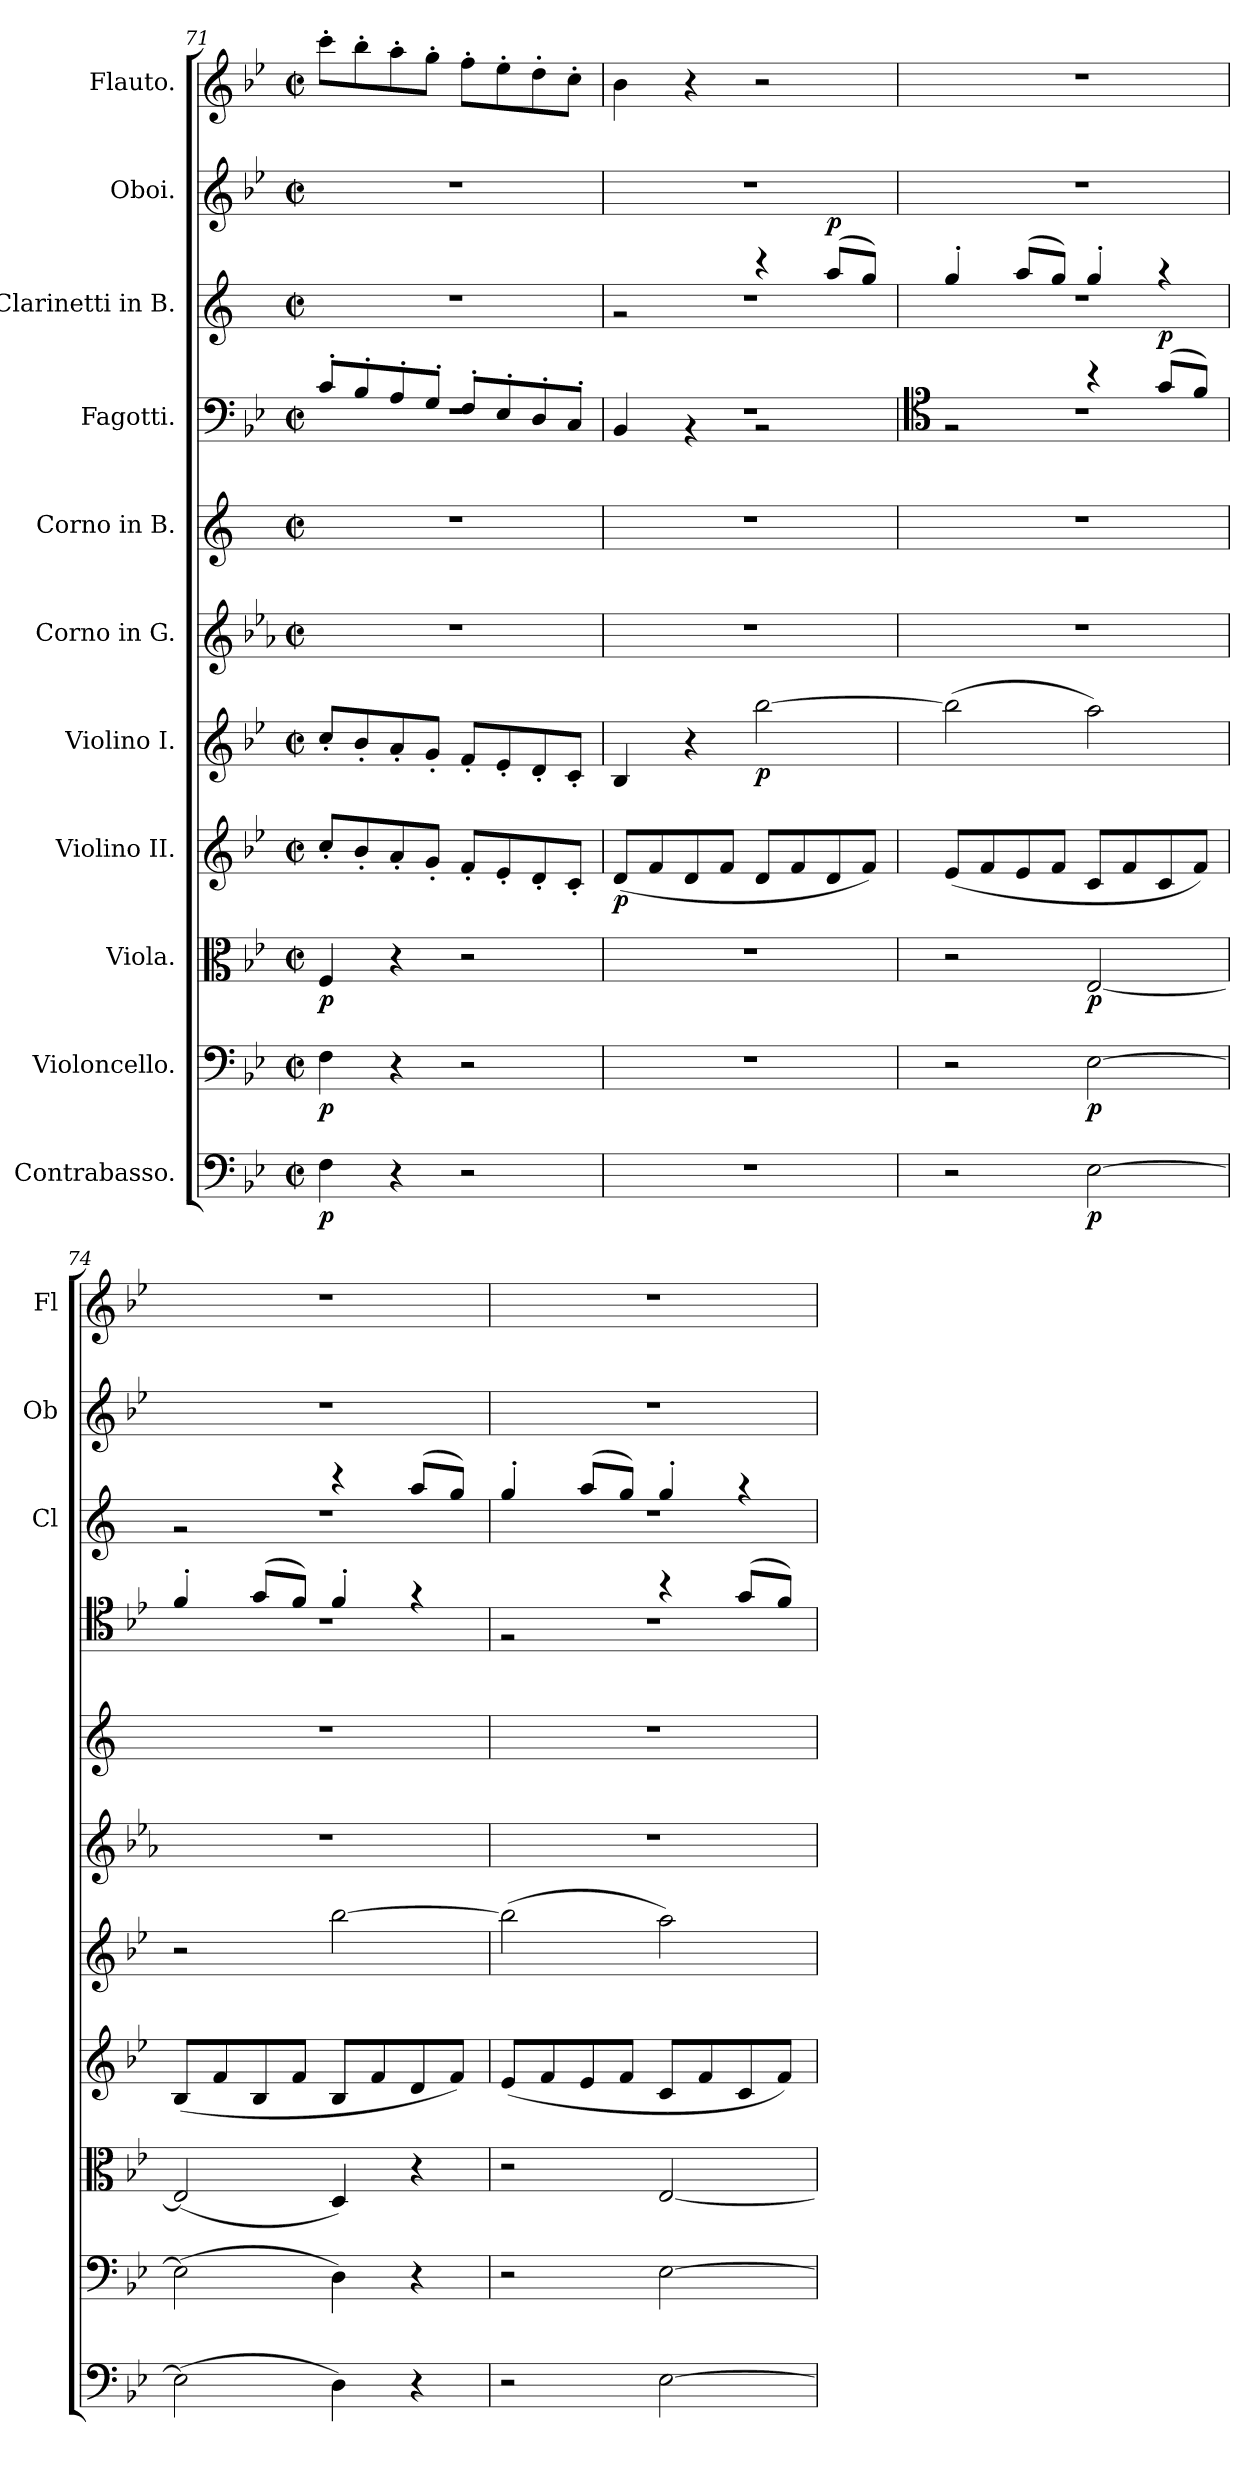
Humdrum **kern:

**kern	**dynam	**kern	**dynam	**kern	**dynam	**kern	**dynam	**kern	**dynam	**kern	**kern	**kern	**dynam	**kern	**dynam	**kern	**kern
*part11	*part11	*part10	*part10	*part9	*part9	*part8	*part8	*part7	*part7	*part6	*part5	*part4	*part4	*part3	*part3	*part2	*part1
*staff11	*staff11	*staff10	*staff10	*staff9	*staff9	*staff8	*staff8	*staff7	*staff7	*staff6	*staff5	*staff4	*staff4	*staff3	*staff3	*staff2	*staff1
*I"Contrabasso.	*	*I"Violoncello.	*	*I"Viola.	*	*I"Violino II.	*	*I"Violino I.	*	*I"Corno in G.	*I"Corno in B.	*I"Fagotti.	*	*I"Clarinetti in B.	*	*I"Oboi.	*I"Flauto.
*	*	*	*	*	*	*	*	*	*	*	*	*	*	*I'Cl	*	*I'Ob	*I'Fl
*clefF4	*	*clefF4	*	*clefC3	*	*clefG2	*	*clefG2	*	*clefG2	*clefG2	*clefF4	*	*clefG2	*	*clefG2	*clefG2
*ITrd7c12	*	*	*	*	*	*	*	*	*	*ITrd3c5	*ITrd1c2	*	*	*ITrd1c2	*	*	*
*k[b-e-]	*	*k[b-e-]	*	*k[b-e-]	*	*k[b-e-]	*	*k[b-e-]	*	*k[b-e-]	*k[b-e-]	*k[b-e-]	*	*k[b-e-]	*	*k[b-e-]	*k[b-e-]
*M2/2	*	*M2/2	*	*M2/2	*	*M2/2	*	*M2/2	*	*M2/2	*M2/2	*M2/2	*	*M2/2	*	*M2/2	*M2/2
*met(c|)	*	*met(c|)	*	*met(c|)	*	*met(c|)	*	*met(c|)	*	*met(c|)	*met(c|)	*met(c|)	*	*met(c|)	*	*met(c|)	*met(c|)
=71	=71	=71	=71	=71	=71	=71	=71	=71	=71	=71	=71	=71	=71	=71	=71	=71	=71
*	*	*	*	*	*	*	*	*	*	*	*	*^	*	*	*	*	*
!	!LO:DY:b	!	!LO:DY:b	!	!LO:DY:b	!	!	!	!	!	!	!	!	!	!	!	!	!
4FF\	p	4F\	p	4F/	p	8cc'/L	.	8cc'/L	.	1r	1r	8c'/L	1rF	.	1r	.	1r	8ccc'\L
.	.	.	.	.	.	8b-'/	.	8b-'/	.	.	.	8B-'/	.	.	.	.	.	8bb-'\
4r	.	4r	.	4r	.	8a'/	.	8a'/	.	.	.	8A'/	.	.	.	.	.	8aa'\
.	.	.	.	.	.	8g'/J	.	8g'/J	.	.	.	8G'/J	.	.	.	.	.	8gg'\J
2r	.	2r	.	2r	.	8f'/L	.	8f'/L	.	.	.	8F'/L	.	.	.	.	.	8ff'\L
.	.	.	.	.	.	8e-'/	.	8e-'/	.	.	.	8E-'/	.	.	.	.	.	8ee-'\
.	.	.	.	.	.	8d'/	.	8d'/	.	.	.	8D'/	.	.	.	.	.	8dd'\
.	.	.	.	.	.	8c'/J	.	8c'/J	.	.	.	8C'/J	.	.	.	.	.	8cc'\J
=72	=72	=72	=72	=72	=72	=72	=72	=72	=72	=72	=72	=72	=72	=72	=72	=72	=72	=72
*	*	*	*	*	*	*	*	*	*	*	*	*	*	*	*^	*	*	*
!	!	!	!	!	!	!	!LO:DY:b	!	!	!	!	!	!	!	!	!	!	!	!
1r	.	1r	.	1r	.	(<8d/L	p	4B-/	.	1r	1r	4BB-/	1rF	.	2rg	1rdd	.	1r	4b-\
.	.	.	.	.	.	8f/	.	.	.	.	.	.	.	.	.	.	.	.	.
.	.	.	.	.	.	8d/	.	4r	.	.	.	4rBB	.	.	.	.	.	.	4r
.	.	.	.	.	.	8f/J	.	.	.	.	.	.	.	.	.	.	.	.	.
!	!	!	!	!	!	!	!	!	!LO:DY:b	!	!	!	!	!	!	!	!	!	!
.	.	.	.	.	.	8d/L	.	[2bb-\	p	.	.	2rBB	.	.	4r	.	.	.	2r
.	.	.	.	.	.	8f/	.	.	.	.	.	.	.	.	.	.	.	.	.
!	!	!	!	!	!	!	!	!	!	!	!	!	!	!	!	!	!LO:DY:a	!	!
.	.	.	.	.	.	8d/	.	.	.	.	.	.	.	.	(>8gg/L	.	p	.	.
.	.	.	.	.	.	8f/J)	.	.	.	.	.	.	.	.	8ff/J)	.	.	.	.
=73	=73	=73	=73	=73	=73	=73	=73	=73	=73	=73	=73	=73	=73	=73	=73	=73	=73	=73	=73
*	*	*	*	*	*	*	*	*	*	*	*	*clefC4	*	*	*	*	*	*	*
2r	.	2r	.	2r	.	(<8e-/L	.	(>2bb-\]	.	1r	1r	2rF	1rc	.	4ff'/	1rdd	.	1r	1r
.	.	.	.	.	.	8f/	.	.	.	.	.	.	.	.	.	.	.	.	.
.	.	.	.	.	.	8e-/	.	.	.	.	.	.	.	.	(>8gg/L	.	.	.	.
.	.	.	.	.	.	8f/J	.	.	.	.	.	.	.	.	8ff/J)	.	.	.	.
!	!LO:DY:b	!	!LO:DY:b	!	!LO:DY:b	!	!	!	!	!	!	!	!	!	!	!	!	!	!
[2EE-\	p	[2E-\	p	[2E-/	p	8c/L	.	2aa\)	.	.	.	4r	.	.	4ff'/	.	.	.	.
.	.	.	.	.	.	8f/	.	.	.	.	.	.	.	.	.	.	.	.	.
!	!	!	!	!	!	!	!	!	!	!	!	!	!	!LO:DY:a	!	!	!	!	!
.	.	.	.	.	.	8c/	.	.	.	.	.	(>8g/L	.	p	4r	.	.	.	.
.	.	.	.	.	.	8f/J)	.	.	.	.	.	8f/J)	.	.	.	.	.	.	.
=74	=74	=74	=74	=74	=74	=74	=74	=74	=74	=74	=74	=74	=74	=74	=74	=74	=74	=74	=74
(>2EE-\]	.	(>2E-\]	.	(<2E-/]	.	(<8B-/L	.	2r	.	1r	1r	4f'/	1rc	.	2rg	1rdd	.	1r	1r
.	.	.	.	.	.	8f/	.	.	.	.	.	.	.	.	.	.	.	.	.
.	.	.	.	.	.	8B-/	.	.	.	.	.	(>8g/L	.	.	.	.	.	.	.
.	.	.	.	.	.	8f/J	.	.	.	.	.	8f/J)	.	.	.	.	.	.	.
4DD\)	.	4D\)	.	4D/)	.	8B-/L	.	[2bb-\	.	.	.	4f'/	.	.	4r	.	.	.	.
.	.	.	.	.	.	8f/	.	.	.	.	.	.	.	.	.	.	.	.	.
4r	.	4r	.	4r	.	8d/	.	.	.	.	.	4r	.	.	(>8gg/L	.	.	.	.
.	.	.	.	.	.	8f/J)	.	.	.	.	.	.	.	.	8ff/J)	.	.	.	.
=75	=75	=75	=75	=75	=75	=75	=75	=75	=75	=75	=75	=75	=75	=75	=75	=75	=75	=75	=75
2r	.	2r	.	2r	.	(<8e-/L	.	(>2bb-\]	.	1r	1r	2rF	1rc	.	4ff'/	1rdd	.	1r	1r
.	.	.	.	.	.	8f/	.	.	.	.	.	.	.	.	.	.	.	.	.
.	.	.	.	.	.	8e-/	.	.	.	.	.	.	.	.	(>8gg/L	.	.	.	.
.	.	.	.	.	.	8f/J	.	.	.	.	.	.	.	.	8ff/J)	.	.	.	.
[2EE-\	.	[2E-\	.	[2E-/	.	8c/L	.	2aa\)	.	.	.	4r	.	.	4ff'/	.	.	.	.
.	.	.	.	.	.	8f/	.	.	.	.	.	.	.	.	.	.	.	.	.
.	.	.	.	.	.	8c/	.	.	.	.	.	(>8g/L	.	.	4r	.	.	.	.
.	.	.	.	.	.	8f/J)	.	.	.	.	.	8f/J)	.	.	.	.	.	.	.
*	*	*	*	*	*	*	*	*	*	*	*	*v	*v	*	*	*	*	*	*
*	*	*	*	*	*	*	*	*	*	*	*	*	*	*v	*v	*	*	*
=	=	=	=	=	=	=	=	=	=	=	=	=	=	=	=	=	=
*-	*-	*-	*-	*-	*-	*-	*-	*-	*-	*-	*-	*-	*-	*-	*-	*-	*-
